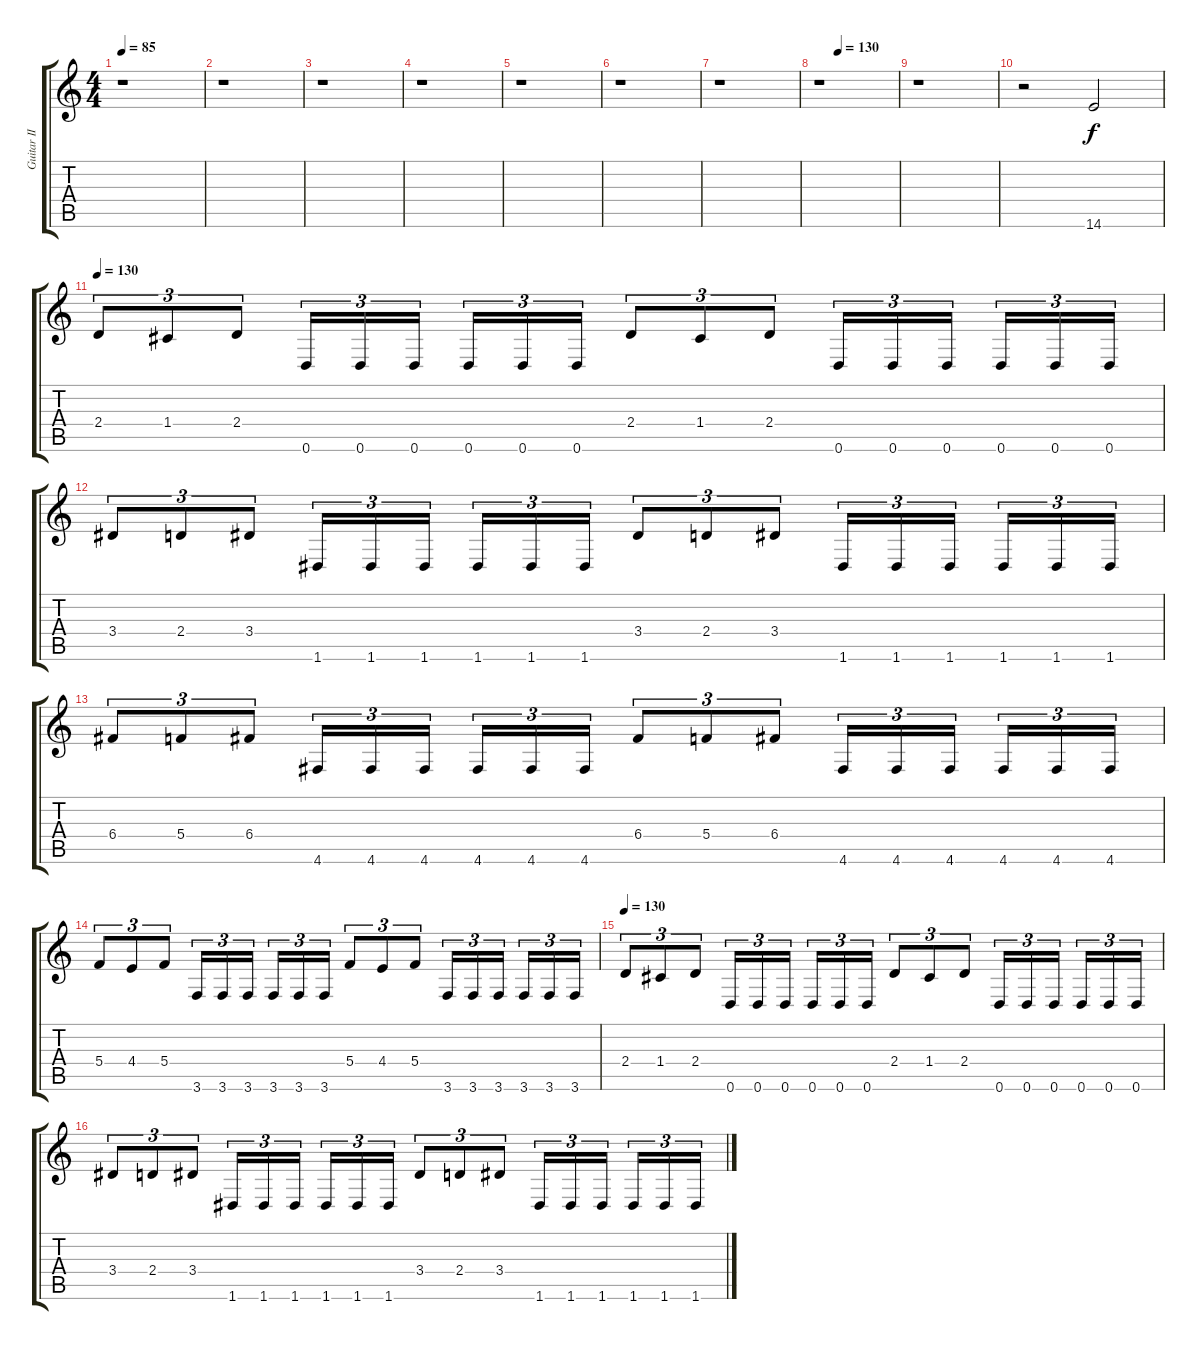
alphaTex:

\track ("Guitar II" "Guitar II") {instrument distortionguitar}
\staff {score tabs}
\tuning (D4 A3 F3 C3 G2 D2) {hide}
\ts (4 4)
\tempo 85
\clef g2
\ks c
r.1{dy f} |
r.1 |
r.1 |
r.1 |
r.1 |
r.1 |
r.1 |
\tempo (130 0.25)
r.1 |
r.1 |
r.2{volume 13} 14.6.2 |
\tempo 130
2.4.8{tu (3 2)} 1.4.8{tu (3 2)} 2.4.8{tu (3 2)} 0.6.16{tu (3 2)} 0.6.16{tu (3 2)} 0.6.16{tu (3 2)} 0.6.16{tu (3 2)} 0.6.16{tu (3 2)} 0.6.16{tu (3 2)} 2.4.8{tu (3 2)} 1.4.8{tu (3 2)} 2.4.8{tu (3 2)} 0.6.16{tu (3 2)} 0.6.16{tu (3 2)} 0.6.16{tu (3 2)} 0.6.16{tu (3 2)} 0.6.16{tu (3 2)} 0.6.16{tu (3 2)} |
3.4.8{tu (3 2)} 2.4.8{tu (3 2)} 3.4.8{tu (3 2)} 1.6.16{tu (3 2)} 1.6.16{tu (3 2)} 1.6.16{tu (3 2)} 1.6.16{tu (3 2)} 1.6.16{tu (3 2)} 1.6.16{tu (3 2)} 3.4.8{tu (3 2)} 2.4.8{tu (3 2)} 3.4.8{tu (3 2)} 1.6.16{tu (3 2)} 1.6.16{tu (3 2)} 1.6.16{tu (3 2)} 1.6.16{tu (3 2)} 1.6.16{tu (3 2)} 1.6.16{tu (3 2)} |
6.4.8{tu (3 2)} 5.4.8{tu (3 2)} 6.4.8{tu (3 2)} 4.6.16{tu (3 2)} 4.6.16{tu (3 2)} 4.6.16{tu (3 2)} 4.6.16{tu (3 2)} 4.6.16{tu (3 2)} 4.6.16{tu (3 2)} 6.4.8{tu (3 2)} 5.4.8{tu (3 2)} 6.4.8{tu (3 2)} 4.6.16{tu (3 2)} 4.6.16{tu (3 2)} 4.6.16{tu (3 2)} 4.6.16{tu (3 2)} 4.6.16{tu (3 2)} 4.6.16{tu (3 2)} |
5.4.8{tu (3 2)} 4.4.8{tu (3 2)} 5.4.8{tu (3 2)} 3.6.16{tu (3 2)} 3.6.16{tu (3 2)} 3.6.16{tu (3 2)} 3.6.16{tu (3 2)} 3.6.16{tu (3 2)} 3.6.16{tu (3 2)} 5.4.8{tu (3 2)} 4.4.8{tu (3 2)} 5.4.8{tu (3 2)} 3.6.16{tu (3 2)} 3.6.16{tu (3 2)} 3.6.16{tu (3 2)} 3.6.16{tu (3 2)} 3.6.16{tu (3 2)} 3.6.16{tu (3 2)} |
\tempo 130
2.4.8{tu (3 2)} 1.4.8{tu (3 2)} 2.4.8{tu (3 2)} 0.6.16{tu (3 2)} 0.6.16{tu (3 2)} 0.6.16{tu (3 2)} 0.6.16{tu (3 2)} 0.6.16{tu (3 2)} 0.6.16{tu (3 2)} 2.4.8{tu (3 2)} 1.4.8{tu (3 2)} 2.4.8{tu (3 2)} 0.6.16{tu (3 2)} 0.6.16{tu (3 2)} 0.6.16{tu (3 2)} 0.6.16{tu (3 2)} 0.6.16{tu (3 2)} 0.6.16{tu (3 2)} |
3.4.8{tu (3 2)} 2.4.8{tu (3 2)} 3.4.8{tu (3 2)} 1.6.16{tu (3 2)} 1.6.16{tu (3 2)} 1.6.16{tu (3 2)} 1.6.16{tu (3 2)} 1.6.16{tu (3 2)} 1.6.16{tu (3 2)} 3.4.8{tu (3 2)} 2.4.8{tu (3 2)} 3.4.8{tu (3 2)} 1.6.16{tu (3 2)} 1.6.16{tu (3 2)} 1.6.16{tu (3 2)} 1.6.16{tu (3 2)} 1.6.16{tu (3 2)} 1.6.16{tu (3 2)}
